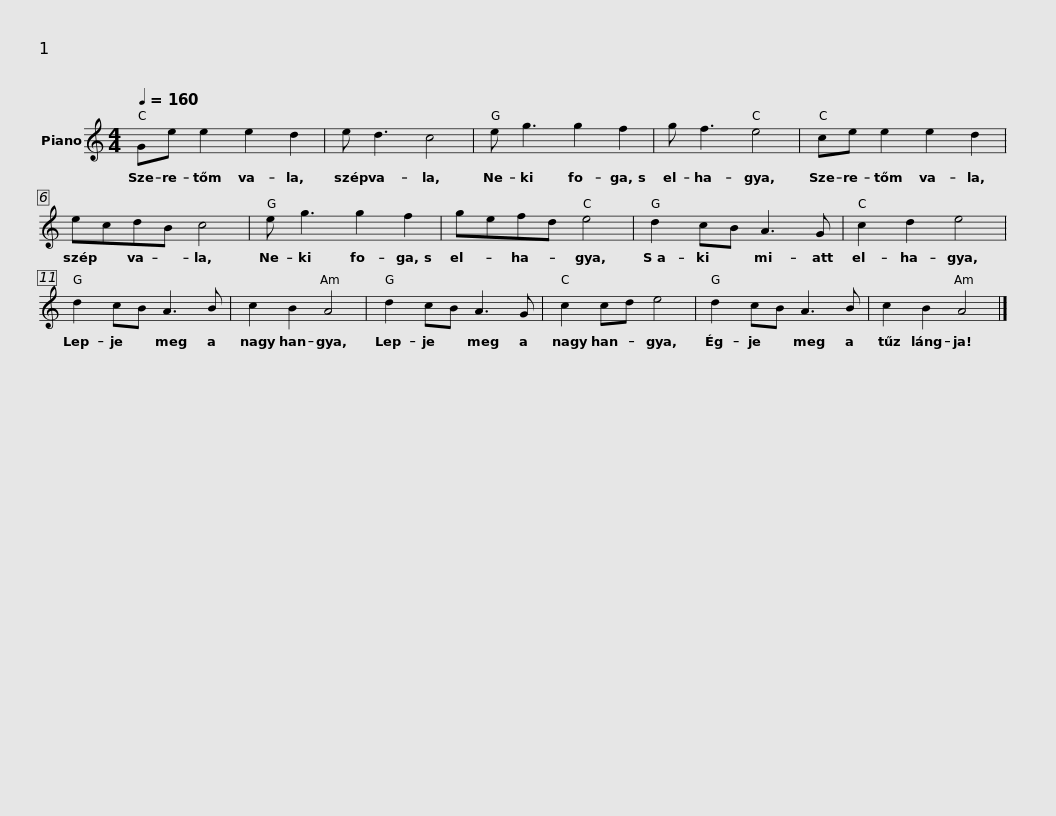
X:1
L:1/8
Q:1/4=160
M:4/4
I:linebreak $
K:C
V:1 treble
V:1
 Ge e2 e2 d2 | e d3 c4 | e g3 g2 f2 | g f3 e4 |$ ce e2 e2 d2 | %5
 ecdB c4 | e g3 g2 f2 | gefd e4 |$ d2 cB A3 G | c2 d2 e4 | %10
 d2 cB A3 B | c2 B2 A4 |$ d2 cB A3 G | c2 cd e4 | d2 cB A3 B | %15
 c2 B2 A4 |] %16
